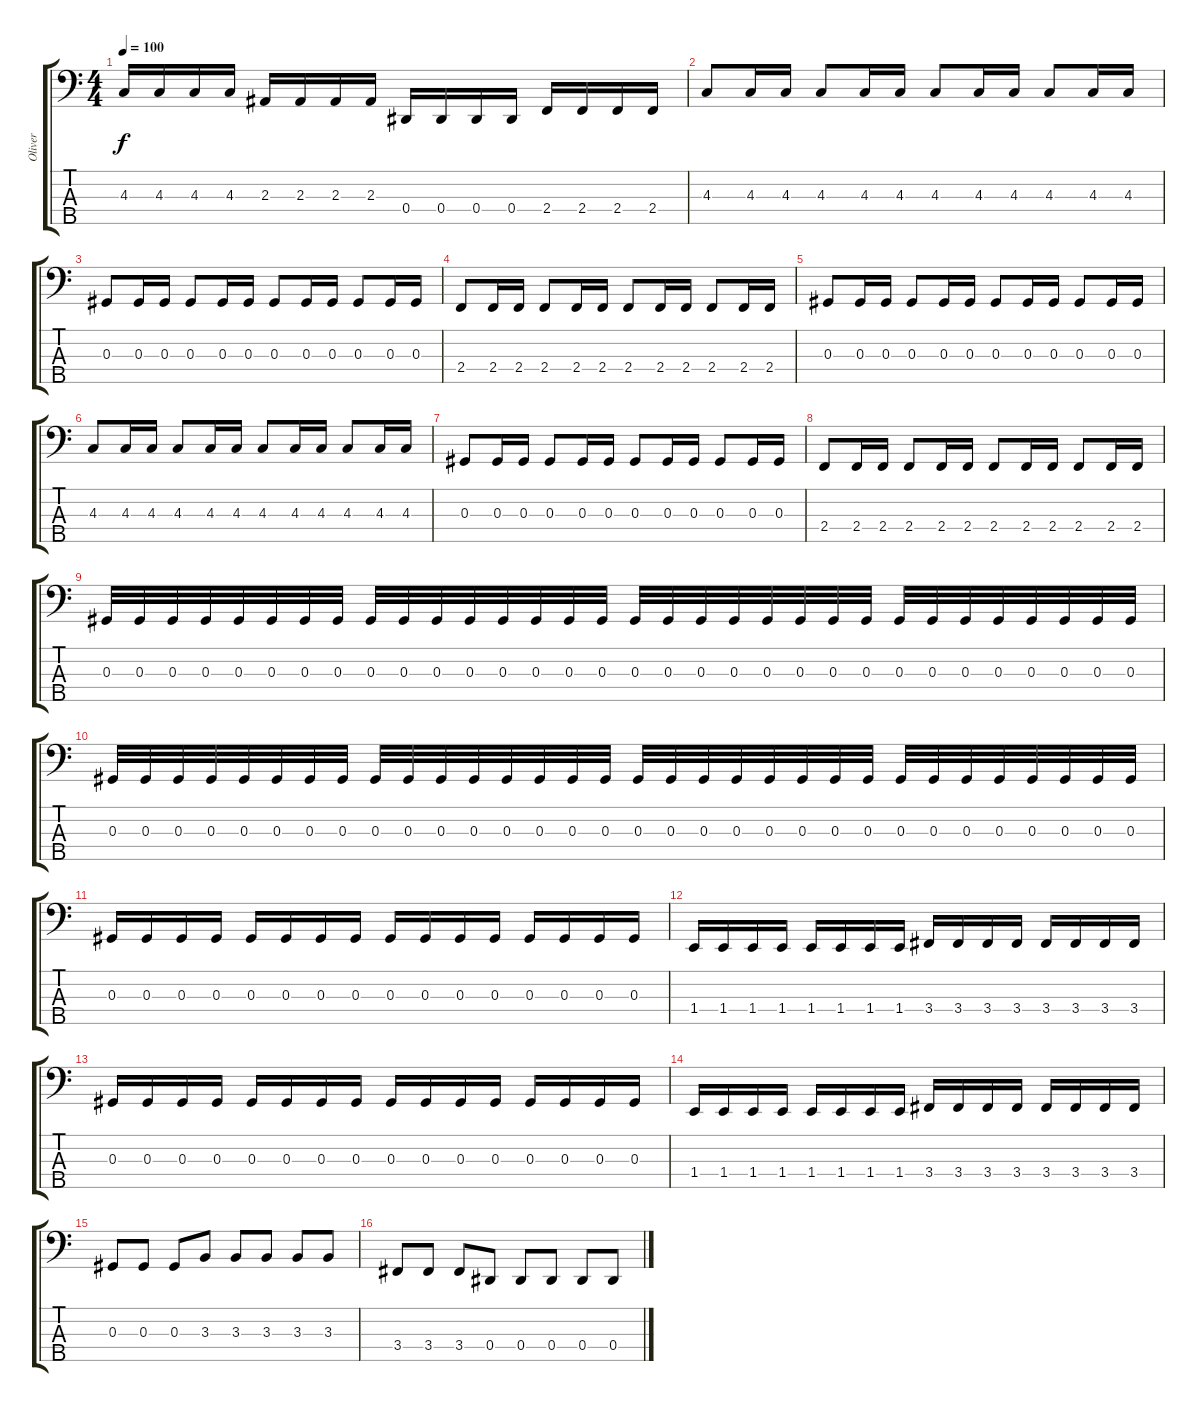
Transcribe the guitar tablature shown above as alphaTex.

\track ("Oliver" "Oliver") {instrument electricbassfinger}
\staff {score tabs}
\tuning (Gb2 Db2 Ab1 Eb1 Bb0) {hide}
\ts (4 4)
\tempo 100
\clef f4
\ks c
4.3.16{dy f} 4.3.16 4.3.16 4.3.16 2.3.16 2.3.16 2.3.16 2.3.16 0.4.16 0.4.16 0.4.16 0.4.16 2.4.16 2.4.16 2.4.16 2.4.16 |
4.3.8 4.3.16 4.3.16 4.3.8 4.3.16 4.3.16 4.3.8 4.3.16 4.3.16 4.3.8 4.3.16 4.3.16 |
0.3.8 0.3.16 0.3.16 0.3.8 0.3.16 0.3.16 0.3.8 0.3.16 0.3.16 0.3.8 0.3.16 0.3.16 |
2.4.8 2.4.16 2.4.16 2.4.8 2.4.16 2.4.16 2.4.8 2.4.16 2.4.16 2.4.8 2.4.16 2.4.16 |
0.3.8 0.3.16 0.3.16 0.3.8 0.3.16 0.3.16 0.3.8 0.3.16 0.3.16 0.3.8 0.3.16 0.3.16 |
4.3.8 4.3.16 4.3.16 4.3.8 4.3.16 4.3.16 4.3.8 4.3.16 4.3.16 4.3.8 4.3.16 4.3.16 |
0.3.8 0.3.16 0.3.16 0.3.8 0.3.16 0.3.16 0.3.8 0.3.16 0.3.16 0.3.8 0.3.16 0.3.16 |
2.4.8 2.4.16 2.4.16 2.4.8 2.4.16 2.4.16 2.4.8 2.4.16 2.4.16 2.4.8 2.4.16 2.4.16 |
0.3.32 0.3.32 0.3.32 0.3.32 0.3.32 0.3.32 0.3.32 0.3.32 0.3.32 0.3.32 0.3.32 0.3.32 0.3.32 0.3.32 0.3.32 0.3.32 0.3.32 0.3.32 0.3.32 0.3.32 0.3.32 0.3.32 0.3.32 0.3.32 0.3.32 0.3.32 0.3.32 0.3.32 0.3.32 0.3.32 0.3.32 0.3.32 |
0.3.32 0.3.32 0.3.32 0.3.32 0.3.32 0.3.32 0.3.32 0.3.32 0.3.32 0.3.32 0.3.32 0.3.32 0.3.32 0.3.32 0.3.32 0.3.32 0.3.32 0.3.32 0.3.32 0.3.32 0.3.32 0.3.32 0.3.32 0.3.32 0.3.32 0.3.32 0.3.32 0.3.32 0.3.32 0.3.32 0.3.32 0.3.32 |
0.3.16 0.3.16 0.3.16 0.3.16 0.3.16 0.3.16 0.3.16 0.3.16 0.3.16 0.3.16 0.3.16 0.3.16 0.3.16 0.3.16 0.3.16 0.3.16 |
1.4.16 1.4.16 1.4.16 1.4.16 1.4.16 1.4.16 1.4.16 1.4.16 3.4.16 3.4.16 3.4.16 3.4.16 3.4.16 3.4.16 3.4.16 3.4.16 |
0.3.16 0.3.16 0.3.16 0.3.16 0.3.16 0.3.16 0.3.16 0.3.16 0.3.16 0.3.16 0.3.16 0.3.16 0.3.16 0.3.16 0.3.16 0.3.16 |
1.4.16 1.4.16 1.4.16 1.4.16 1.4.16 1.4.16 1.4.16 1.4.16 3.4.16 3.4.16 3.4.16 3.4.16 3.4.16 3.4.16 3.4.16 3.4.16 |
0.3.8 0.3.8 0.3.8 3.3.8 3.3.8 3.3.8 3.3.8 3.3.8 |
3.4.8 3.4.8 3.4.8 0.4.8 0.4.8 0.4.8 0.4.8 0.4.8
